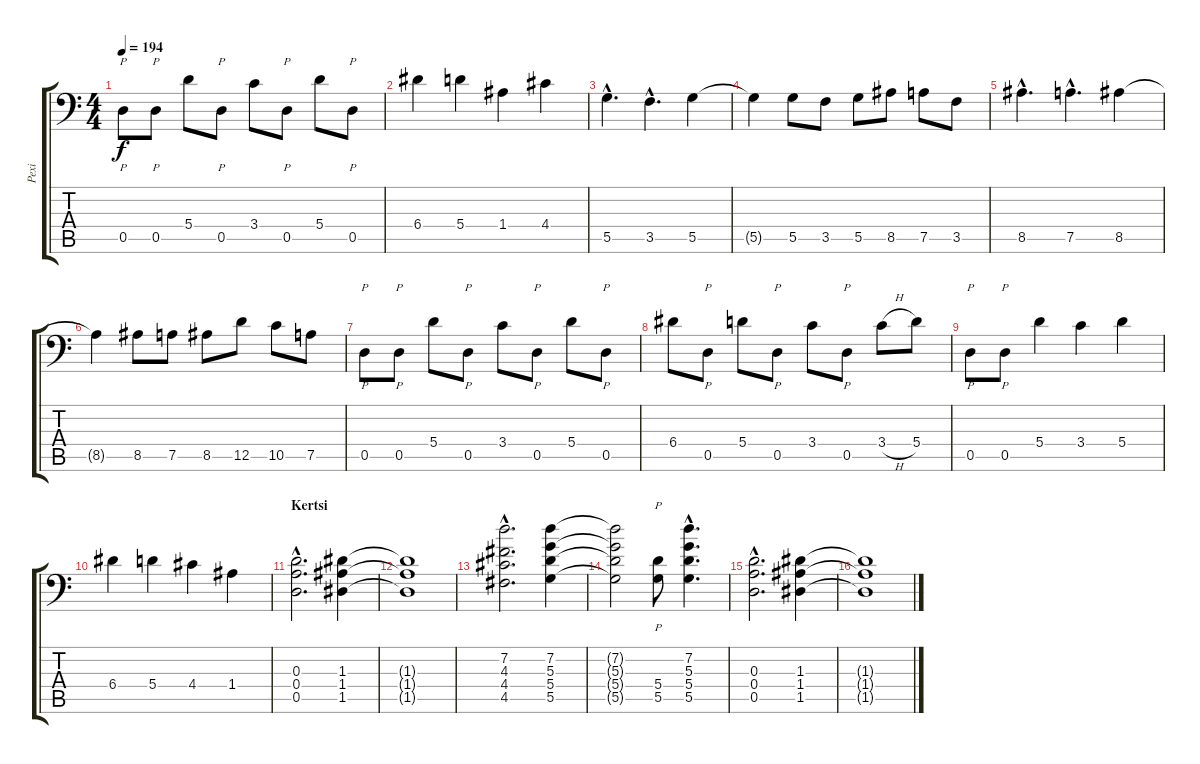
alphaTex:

\track ("Pexi" "Pexi") {instrument distortionguitar}
\staff {score tabs}
\tuning (B3 G3 D3 A2 D2 A1) {hide}
\ts (4 4)
\tempo 194
\clef f4
\ks c
0.5.8{p dy f} 0.5.8{p} 5.4.8 0.5.8{p} 3.4.8 0.5.8{p} 5.4.8 0.5.8{p} |
6.4.4 5.4.4 1.4.4 4.4.4 |
5.5{hac}.4{d} 3.5{hac}.4{d} 5.5.4 |
5.5{t}.4 5.5.8 3.5.8 5.5.8 8.5.8 7.5.8 3.5.8 |
8.5{hac}.4{d} 7.5{hac}.4{d} 8.5.4 |
8.5{t}.4 8.5.8 7.5.8 8.5.8 12.5.8 10.5.8 7.5.8 |
0.5.8{p} 0.5.8{p} 5.4.8 0.5.8{p} 3.4.8 0.5.8{p} 5.4.8 0.5.8{p} |
6.4.8 0.5.8{p} 5.4.8 0.5.8{p} 3.4.8 0.5.8{p} 3.4{h}.8 5.4.8 |
0.5.8{p} 0.5.8{p} 5.4.4 3.4.4 5.4.4 |
6.4.4 5.4.4 4.4.4 1.4.4 |
\section ("" "Kertsi")
(0.3{hac} 0.4{hac} 0.5{hac}).2{d} (1.3 1.4 1.5).4 |
(1.3{t} 1.4{t} 1.5{t}).1 |
(7.2{hac} 4.3{hac} 4.4{hac} 4.5{hac}).2{d} (7.2 5.3 5.4 5.5).4 |
(7.2{t} 5.3{t} 5.4{t} 5.5{t}).2 (5.4 5.5).8{p} (7.2{hac} 5.3{hac} 5.4{hac} 5.5{hac}).4{d} |
(0.3{hac} 0.4{hac} 0.5{hac}).2{d} (1.3 1.4 1.5).4 |
(1.3{t} 1.4{t} 1.5{t}).1
